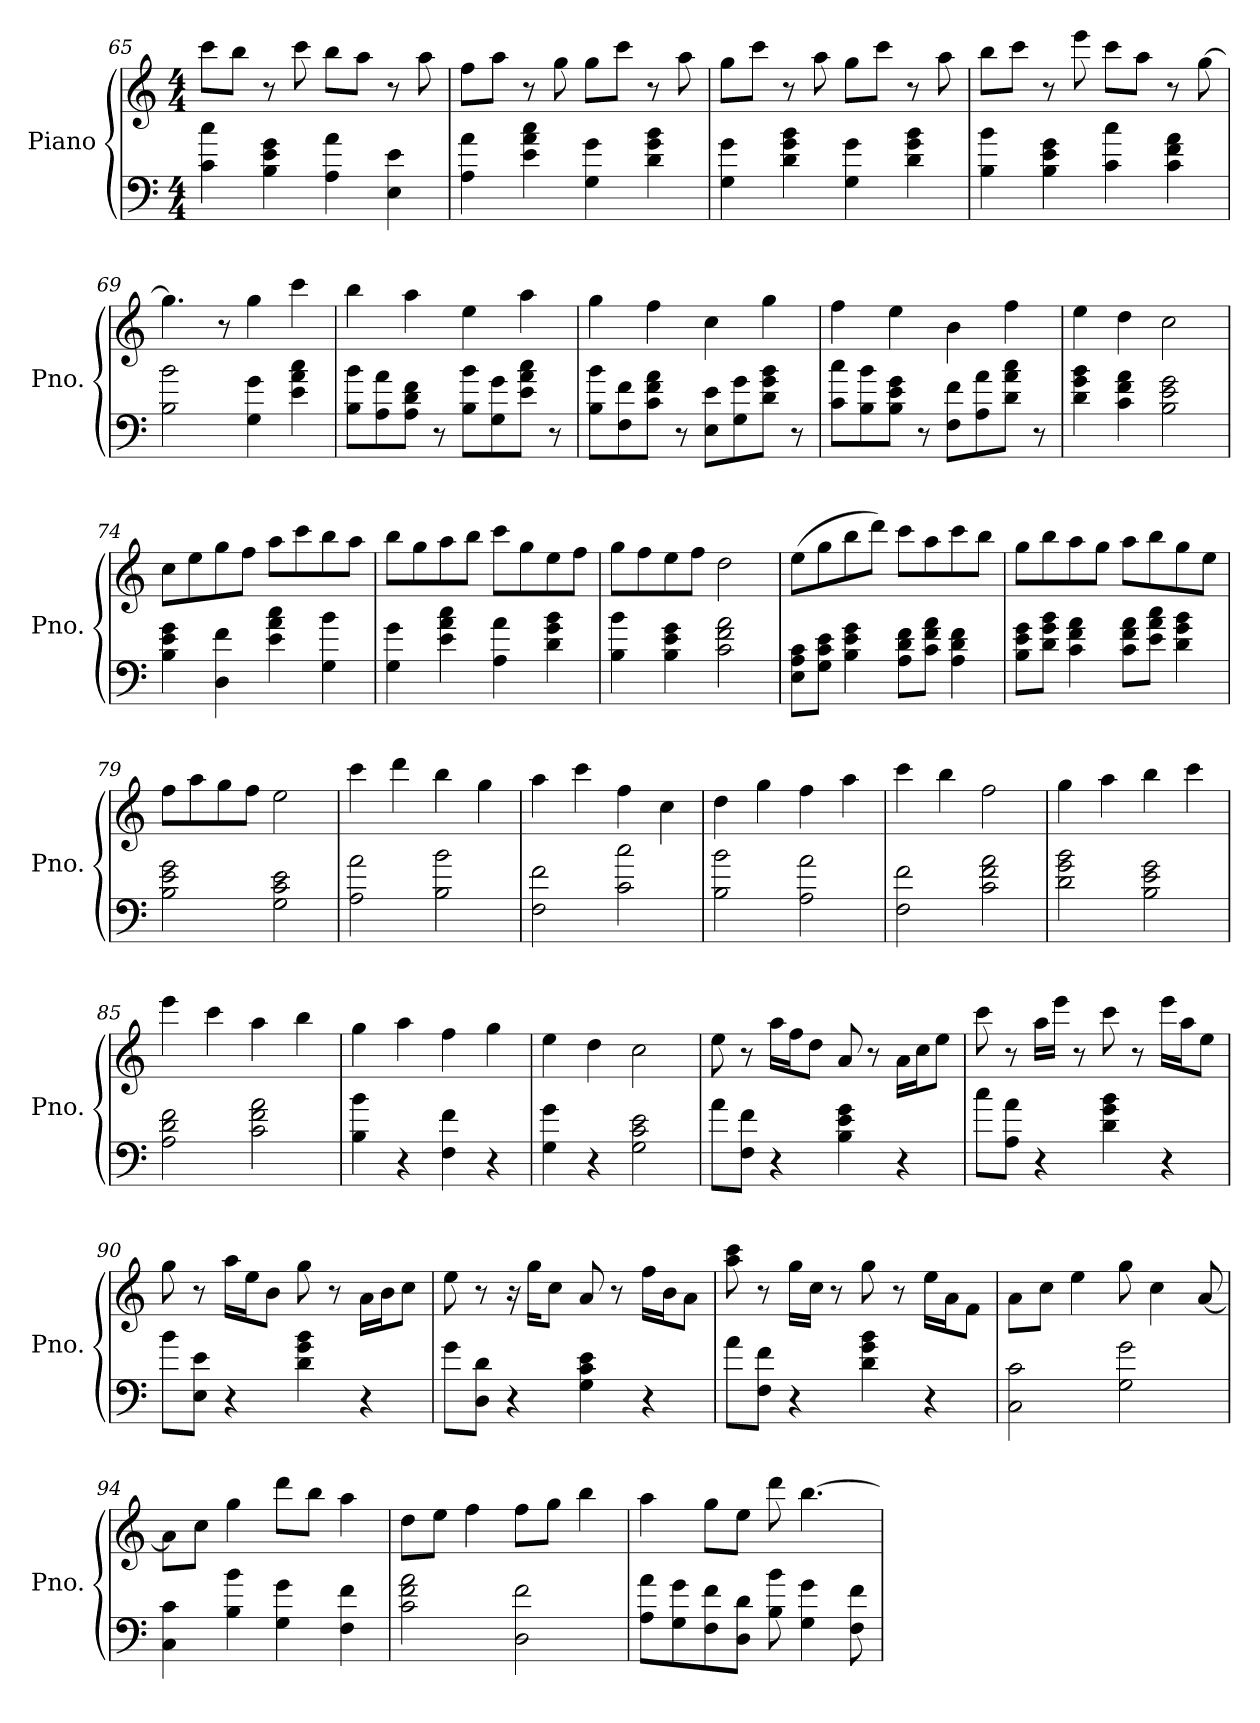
**kern	**kern	**dynam
*part1	*part1	*part1
*staff2	*staff1	*staff1/2
*I"Piano	*	*
*I'Pno.	*	*
!!LO:LB:g=z
*clefF4	*clefG2	*
*k[]	*k[]	*
*M4/4	*M4/4	*
=65	=65	=65
4c\ 4cc\	8ccc\L	.
.	8bb\J	.
4B\ 4e\ 4g\	8r	.
.	8ccc\	.
4A\ 4a\	8bb\L	.
.	8aa\J	.
4E\ 4e\	8r	.
.	8aa\	.
=66	=66	=66
4A\ 4a\	8ff\L	.
.	8aa\J	.
4e\ 4a\ 4cc\	8r	.
.	8gg\	.
4G\ 4g\	8gg\L	.
.	8ccc\J	.
4d\ 4g\ 4b\	8r	.
.	8aa\	.
=67	=67	=67
4G\ 4g\	8gg\L	.
.	8ccc\J	.
4d\ 4g\ 4b\	8r	.
.	8aa\	.
4G\ 4g\	8gg\L	.
.	8ccc\J	.
4d\ 4g\ 4b\	8r	.
.	8aa\	.
=68	=68	=68
4B\ 4b\	8bb\L	.
.	8ccc\J	.
4B\ 4e\ 4g\	8r	.
.	8eee\	.
4c\ 4cc\	8ccc\L	.
.	8aa\J	.
4c\ 4f\ 4a\	8r	.
.	[8gg\	.
=69	=69	=69
2B\ 2b\	4.gg\]	.
.	8r	.
4G\ 4g\	4gg\	.
4e\ 4a\ 4cc\	4ccc\	.
!!LO:LB:g=z
=70	=70	=70
8B\ 8b\L	4bb\	.
8A\ 8a\	.	.
8A\ 8d\ 8f\J	4aa\	.
8r	.	.
8B\ 8b\L	4ee\	.
8G\ 8g\	.	.
8e\ 8a\ 8cc\J	4aa\	.
8r	.	.
=71	=71	=71
8B\ 8b\L	4gg\	.
8F\ 8f\	.	.
8c\ 8f\ 8a\J	4ff\	.
8r	.	.
8E\ 8e\L	4cc\	.
8G\ 8g\	.	.
8d\ 8g\ 8b\J	4gg\	.
8r	.	.
=72	=72	=72
8c\ 8cc\L	4ff\	.
8B\ 8b\	.	.
8B\ 8e\ 8g\J	4ee\	.
8r	.	.
8F\ 8f\L	4b\	.
8A\ 8a\	.	.
8d\ 8a\ 8cc\J	4ff\	.
8r	.	.
=73	=73	=73
4d\ 4g\ 4b\	4ee\	.
4c\ 4f\ 4a\	4dd\	.
2B\ 2e\ 2g\	2cc\	.
=74	=74	=74
!	!	!LO:DY:b=2
!	!	!LO:DY:n=1:b
4B\ 4e\ 4g\	8cc\L	mf mf
.	8ee\	.
4D\ 4f\	8gg\	.
.	8ff\J	.
4e\ 4a\ 4cc\	8aa\L	.
.	8ccc\	.
4G\ 4b\	8bb\	.
.	8aa\J	.
!!LO:PB:g=z
=75	=75	=75
4G\ 4g\	8bb\L	.
.	8gg\	.
4e\ 4a\ 4cc\	8aa\	.
.	8bb\J	.
4A\ 4a\	8ccc\L	.
.	8gg\	.
4d\ 4g\ 4b\	8ee\	.
.	8ff\J	.
=76	=76	=76
4B\ 4b\	8gg\L	.
.	8ff\	.
4B\ 4e\ 4g\	8ee\	.
.	8ff\J	.
2c\ 2f\ 2a\	2dd\	.
=77	=77	=77
8E\ 8A\ 8c\L	(8ee\L	.
8G\ 8c\ 8e\J	8gg\	.
4B\ 4e\ 4g\	8bb\	.
.	8ddd\J)	.
8A\ 8d\ 8f\L	8ccc\L	.
8c\ 8f\ 8a\J	8aa\	.
4A\ 4d\ 4f\	8ccc\	.
.	8bb\J	.
=78	=78	=78
8B\ 8e\ 8g\L	8gg\L	.
8d\ 8g\ 8b\J	8bb\	.
4c\ 4f\ 4a\	8aa\	.
.	8gg\J	.
8c\ 8f\ 8a\L	8aa\L	.
8e\ 8a\ 8cc\J	8bb\	.
4d\ 4g\ 4b\	8gg\	.
.	8ee\J	.
=79	=79	=79
2B\ 2e\ 2g\	8ff\L	.
.	8aa\	.
.	8gg\	.
.	8ff\J	.
2G\ 2c\ 2e\	2ee\	.
!!LO:LB:g=z
=80	=80	=80
!	!	!LO:DY:b=2
!	!	!LO:DY:n=1:b
2A\ 2a\	4ccc\	mp mp
.	4ddd\	.
2B\ 2b\	4bb\	.
.	4gg\	.
=81	=81	=81
2F\ 2f\	4aa\	.
.	4ccc\	.
2c\ 2cc\	4ff\	.
.	4cc\	.
=82	=82	=82
2B\ 2b\	4dd\	.
.	4gg\	.
2A\ 2a\	4ff\	.
.	4aa\	.
=83	=83	=83
2F\ 2f\	4ccc\	.
.	4bb\	.
2c\ 2f\ 2a\	2ff\	.
=84	=84	=84
2d\ 2g\ 2b\	4gg\	.
.	4aa\	.
2B\ 2e\ 2g\	4bb\	.
.	4ccc\	.
=85	=85	=85
2A\ 2d\ 2f\	4eee\	.
.	4ccc\	.
2c\ 2f\ 2a\	4aa\	.
.	4bb\	.
=86	=86	=86
4B\ 4b\	4gg\	.
4r	4aa\	.
4F\ 4f\	4ff\	.
4r	4gg\	.
=87	=87	=87
4G\ 4g\	4ee\	.
4r	4dd\	.
2G\ 2c\ 2e\	2cc\	.
!!LO:LB:g=z
=88	=88	=88
8a\L	8ee\	.
8F\ 8f\J	8r	.
4r	16aa\LL	.
.	16ff\J	.
.	8dd\J	.
4B\ 4e\ 4g\	8a/	.
.	8r	.
4r	16a\LL	.
.	16cc\J	.
.	8ee\J	.
=89	=89	=89
8cc\L	8ccc\	.
8A\ 8a\J	8r	.
4r	16aa\LL	.
.	16eee\JJ	.
.	8r	.
4d\ 4g\ 4b\	8ccc\	.
.	8r	.
4r	16eee\LL	.
.	16aa\J	.
.	8ee\J	.
=90	=90	=90
8b\L	8gg\	.
8E\ 8e\J	8r	.
4r	16aa\LL	.
.	16ee\J	.
.	8b\J	.
4d\ 4g\ 4b\	8gg\	.
.	8r	.
4r	16a\LL	.
.	16b\J	.
.	8cc\J	.
=91	=91	=91
8g\L	8ee\	.
8D\ 8d\J	8r	.
4r	16r	.
.	16gg\KL	.
.	8cc\J	.
4G\ 4c\ 4e\	8a/	.
.	8r	.
4r	16ff\LL	.
.	16b\J	.
.	8a\J	.
!!LO:LB:g=z
=92	=92	=92
8a\L	8aa\ 8ccc\	.
8F\ 8f\J	8r	.
4r	16gg\LL	.
.	16cc\JJ	.
.	8r	.
4d\ 4g\ 4b\	8gg\	.
.	8r	.
4r	16ee\LL	.
.	16a\J	.
.	8f\J	.
=93	=93	=93
2C\ 2c\	8a\L	.
.	8cc\J	.
.	4ee\	.
2G\ 2g\	8gg\	.
.	4cc\	.
.	[8a/	.
=94	=94	=94
4C\ 4c\	8a\L]	.
.	8cc\J	.
4B\ 4b\	4gg\	.
4G\ 4g\	8ddd\L	.
.	8bb\J	.
4F\ 4f\	4aa\	.
=95	=95	=95
2c\ 2f\ 2a\	8dd\L	.
.	8ee\J	.
.	4ff\	.
2D\ 2f\	8ff\L	.
.	8gg\J	.
.	4bb\	.
=96	=96	=96
!	!	!LO:DY:b=2
!	!	!LO:DY:n=1:b
8A\ 8a\L	4aa\	mf mf
8G\ 8g\	.	.
8F\ 8f\	8gg\L	.
8D\ 8d\J	8ee\J	.
8B\ 8b\	8ddd\	.
4G\ 4g\	[4.bb\	.
8F\ 8f\	.	.
=	=	=
*-	*-	*-
